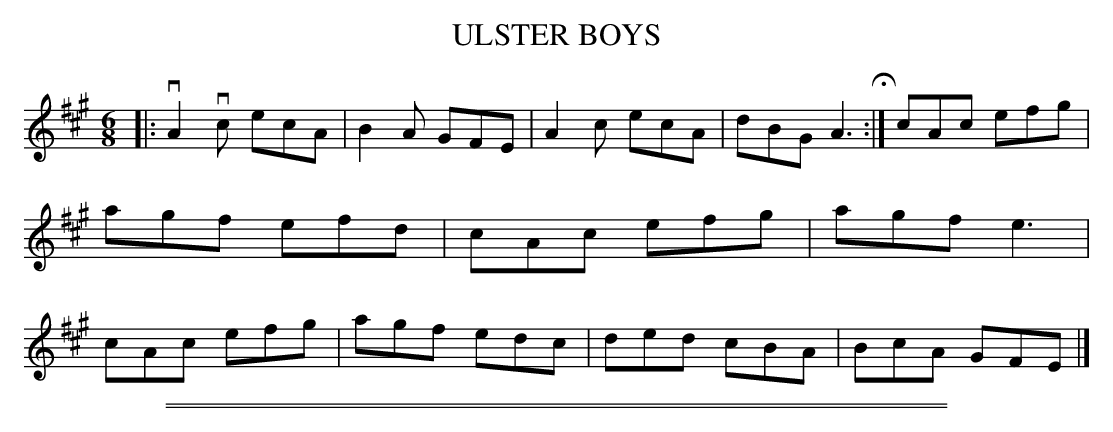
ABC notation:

X:1
T: ULSTER BOYS
M: 6/8
L: 1/8
K: A
|:\
vA2vc ecA | B2A GFE |\
A2c ecA | dBG A3 H:|\
cAc efg | agf efd |\
cAc efg | agf e3 |\
cAc efg | agf edc |\
ded cBA | BcA GFE |]
